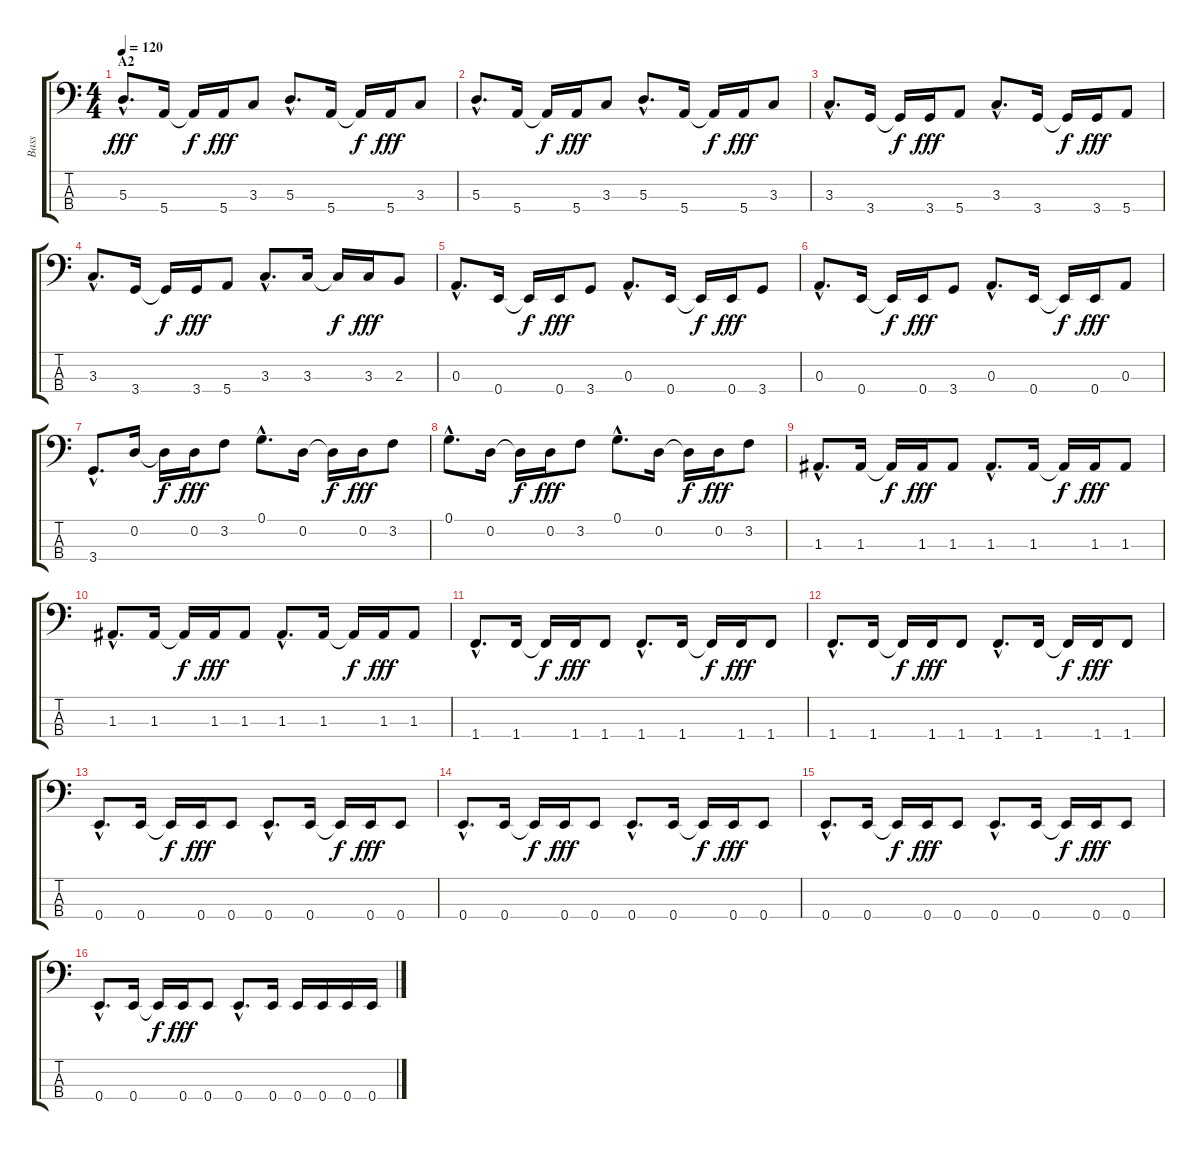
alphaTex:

\track ("Bass" "Bass") {instrument electricbassfinger}
\staff {score tabs}
\tuning (G2 D2 A1 E1) {hide}
\ts (4 4)
\section ("" "A2")
\tempo 120
\clef f4
\ks c
5.3{hac}.8{d dy fff} 5.4.16 5.4{t}.16{dy f} 5.4.16{dy fff} 3.3.8 5.3{hac}.8{d} 5.4.16 5.4{t}.16{dy f} 5.4.16{dy fff} 3.3.8 |
5.3{hac}.8{d} 5.4.16 5.4{t}.16{dy f} 5.4.16{dy fff} 3.3.8 5.3{hac}.8{d} 5.4.16 5.4{t}.16{dy f} 5.4.16{dy fff} 3.3.8 |
3.3{hac}.8{d} 3.4.16 3.4{t}.16{dy f} 3.4.16{dy fff} 5.4.8 3.3{hac}.8{d} 3.4.16 3.4{t}.16{dy f} 3.4.16{dy fff} 5.4.8 |
3.3{hac}.8{d} 3.4.16 3.4{t}.16{dy f} 3.4.16{dy fff} 5.4.8 3.3{hac}.8{d} 3.3.16 3.3{t}.16{dy f} 3.3.16{dy fff} 2.3.8 |
0.3{hac}.8{d} 0.4.16 0.4{t}.16{dy f} 0.4.16{dy fff} 3.4.8 0.3{hac}.8{d} 0.4.16 0.4{t}.16{dy f} 0.4.16{dy fff} 3.4.8 |
0.3{hac}.8{d} 0.4.16 0.4{t}.16{dy f} 0.4.16{dy fff} 3.4.8 0.3{hac}.8{d} 0.4.16 0.4{t}.16{dy f} 0.4.16{dy fff} 0.3.8 |
3.4{hac}.8{d} 0.2.16 0.2{t}.16{dy f} 0.2.16{dy fff} 3.2.8 0.1{hac}.8{d} 0.2.16 0.2{t}.16{dy f} 0.2.16{dy fff} 3.2.8 |
0.1{hac}.8{d} 0.2.16 0.2{t}.16{dy f} 0.2.16{dy fff} 3.2.8 0.1{hac}.8{d} 0.2.16 0.2{t}.16{dy f} 0.2.16{dy fff} 3.2.8 |
1.3{hac}.8{d} 1.3.16 1.3{t}.16{dy f} 1.3.16{dy fff} 1.3.8 1.3{hac}.8{d} 1.3.16 1.3{t}.16{dy f} 1.3.16{dy fff} 1.3.8 |
1.3{hac}.8{d} 1.3.16 1.3{t}.16{dy f} 1.3.16{dy fff} 1.3.8 1.3{hac}.8{d} 1.3.16 1.3{t}.16{dy f} 1.3.16{dy fff} 1.3.8 |
1.4{hac}.8{d} 1.4.16 1.4{t}.16{dy f} 1.4.16{dy fff} 1.4.8 1.4{hac}.8{d} 1.4.16 1.4{t}.16{dy f} 1.4.16{dy fff} 1.4.8 |
1.4{hac}.8{d} 1.4.16 1.4{t}.16{dy f} 1.4.16{dy fff} 1.4.8 1.4{hac}.8{d} 1.4.16 1.4{t}.16{dy f} 1.4.16{dy fff} 1.4.8 |
0.4{hac}.8{d} 0.4.16 0.4{t}.16{dy f} 0.4.16{dy fff} 0.4.8 0.4{hac}.8{d} 0.4.16 0.4{t}.16{dy f} 0.4.16{dy fff} 0.4.8 |
0.4{hac}.8{d} 0.4.16 0.4{t}.16{dy f} 0.4.16{dy fff} 0.4.8 0.4{hac}.8{d} 0.4.16 0.4{t}.16{dy f} 0.4.16{dy fff} 0.4.8 |
0.4{hac}.8{d} 0.4.16 0.4{t}.16{dy f} 0.4.16{dy fff} 0.4.8 0.4{hac}.8{d} 0.4.16 0.4{t}.16{dy f} 0.4.16{dy fff} 0.4.8 |
0.4{hac}.8{d} 0.4.16 0.4{t}.16{dy f} 0.4.16{dy fff} 0.4.8 0.4{hac}.8{d} 0.4.16 0.4.16 0.4.16 0.4.16 0.4.16
